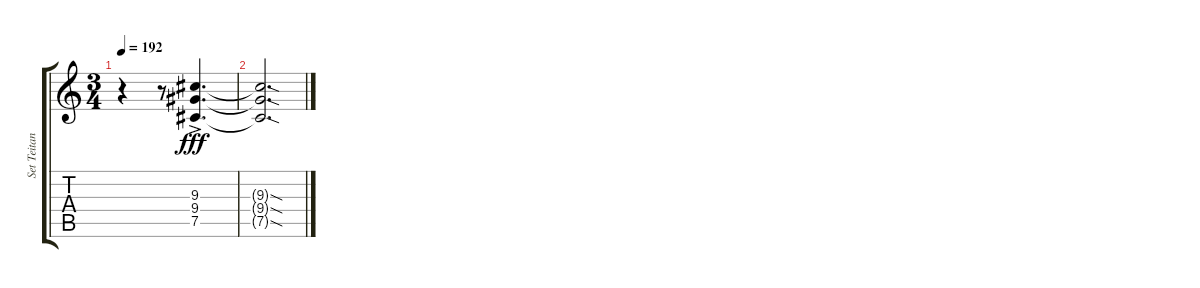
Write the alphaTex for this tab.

\track ("Set Teitan" "Set Teitan") {instrument distortionguitar}
\staff {score tabs}
\tuning (Db4 Ab3 E3 B2 Gb2 Db2) {hide}
\ts (3 4)
\tempo 192
\clef g2
\ks c
r.4{dy fff} r.8 (9.3{ac} 9.4{ac} 7.5{ac}).4{d} |
(9.3{sod t} 9.4{sod t} 7.5{sod t}).2{d}
